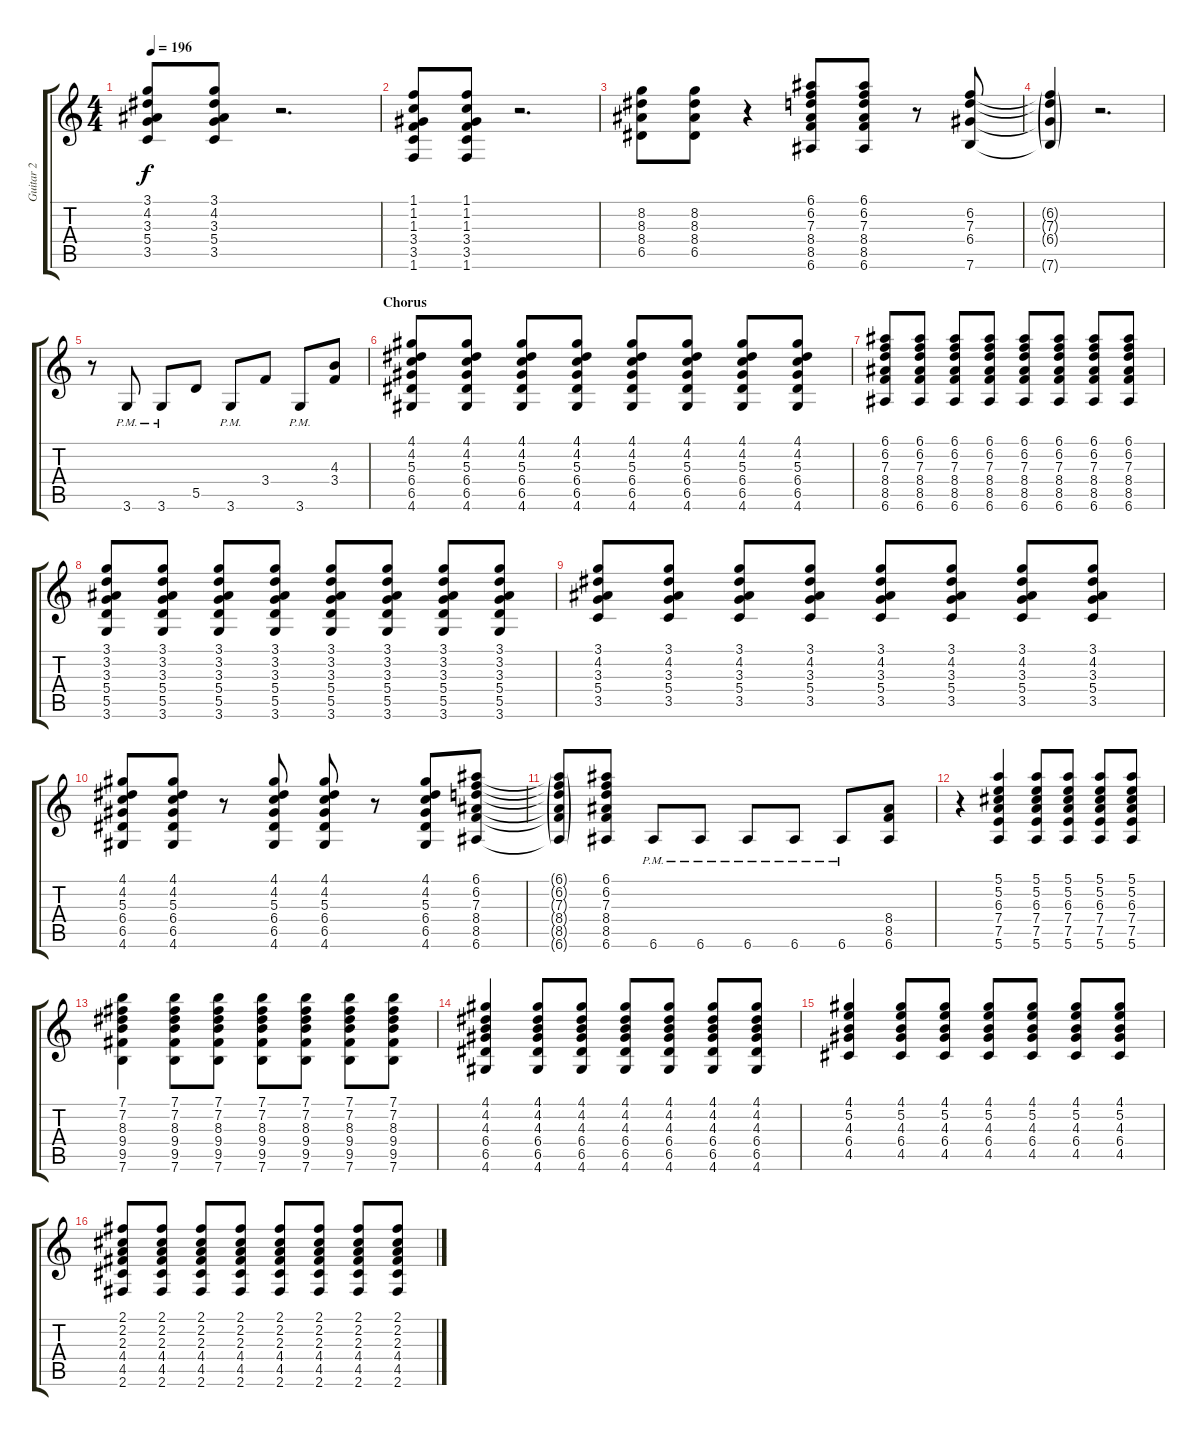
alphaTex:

\track ("Guitar 2" "Guitar 2") {instrument distortionguitar}
\staff {score tabs}
\tuning (E4 B3 G3 D3 A2 E2) {hide}
\ts (4 4)
\tempo 196
\clef g2
\ks c
(3.1 4.2 3.3 5.4 3.5).8{dy f} (3.1 4.2 3.3 5.4 3.5).8 r.2{d} |
(1.1 1.2 1.3 3.4 3.5 1.6).8 (1.1 1.2 1.3 3.4 3.5 1.6).8 r.2{d} |
(8.2 8.3 8.4 6.5).8 (8.2 8.3 8.4 6.5).8 r.4 (6.1 6.2 7.3 8.4 8.5 6.6).8 (6.1 6.2 7.3 8.4 8.5 6.6).8 r.8 (6.2 7.3 6.4 7.6).8 |
(6.2{g t} 7.3{g t} 6.4{g t} 7.6{g t}).4 r.2{d} |
r.8 3.6{pm}.8 3.6{pm}.8 5.5.8 3.6{pm}.8 3.4.8 3.6{pm}.8 (4.3 3.4).8 |
\section ("" "Chorus")
(4.1 4.2 5.3 6.4 6.5 4.6).8 (4.1 4.2 5.3 6.4 6.5 4.6).8 (4.1 4.2 5.3 6.4 6.5 4.6).8 (4.1 4.2 5.3 6.4 6.5 4.6).8 (4.1 4.2 5.3 6.4 6.5 4.6).8 (4.1 4.2 5.3 6.4 6.5 4.6).8 (4.1 4.2 5.3 6.4 6.5 4.6).8 (4.1 4.2 5.3 6.4 6.5 4.6).8 |
(6.1 6.2 7.3 8.4 8.5 6.6).8 (6.1 6.2 7.3 8.4 8.5 6.6).8 (6.1 6.2 7.3 8.4 8.5 6.6).8 (6.1 6.2 7.3 8.4 8.5 6.6).8 (6.1 6.2 7.3 8.4 8.5 6.6).8 (6.1 6.2 7.3 8.4 8.5 6.6).8 (6.1 6.2 7.3 8.4 8.5 6.6).8 (6.1 6.2 7.3 8.4 8.5 6.6).8 |
(3.1 3.2 3.3 5.4 5.5 3.6).8 (3.1 3.2 3.3 5.4 5.5 3.6).8 (3.1 3.2 3.3 5.4 5.5 3.6).8 (3.1 3.2 3.3 5.4 5.5 3.6).8 (3.1 3.2 3.3 5.4 5.5 3.6).8 (3.1 3.2 3.3 5.4 5.5 3.6).8 (3.1 3.2 3.3 5.4 5.5 3.6).8 (3.1 3.2 3.3 5.4 5.5 3.6).8 |
(3.1 4.2 3.3 5.4 3.5).8 (3.1 4.2 3.3 5.4 3.5).8 (3.1 4.2 3.3 5.4 3.5).8 (3.1 4.2 3.3 5.4 3.5).8 (3.1 4.2 3.3 5.4 3.5).8 (3.1 4.2 3.3 5.4 3.5).8 (3.1 4.2 3.3 5.4 3.5).8 (3.1 4.2 3.3 5.4 3.5).8 |
(4.1 4.2 5.3 6.4 6.5 4.6).8 (4.1 4.2 5.3 6.4 6.5 4.6).8 r.8 (4.1 4.2 5.3 6.4 6.5 4.6).8 (4.1 4.2 5.3 6.4 6.5 4.6).8 r.8 (4.1 4.2 5.3 6.4 6.5 4.6).8 (6.1 6.2 7.3 8.4 8.5 6.6).8 |
(6.1{g t} 6.2{g t} 7.3{g t} 8.4{g t} 8.5{g t} 6.6{g t}).8 (6.1 6.2 7.3 8.4 8.5 6.6).8 6.6{pm}.8 6.6{pm}.8 6.6{pm}.8 6.6{pm}.8 6.6{pm}.8 (8.4 8.5 6.6).8 |
r.4 (5.1 5.2 6.3 7.4 7.5 5.6).4 (5.1 5.2 6.3 7.4 7.5 5.6).8 (5.1 5.2 6.3 7.4 7.5 5.6).8 (5.1 5.2 6.3 7.4 7.5 5.6).8 (5.1 5.2 6.3 7.4 7.5 5.6).8 |
(7.1 7.2 8.3 9.4 9.5 7.6).4 (7.1 7.2 8.3 9.4 9.5 7.6).8 (7.1 7.2 8.3 9.4 9.5 7.6).8 (7.1 7.2 8.3 9.4 9.5 7.6).8 (7.1 7.2 8.3 9.4 9.5 7.6).8 (7.1 7.2 8.3 9.4 9.5 7.6).8 (7.1 7.2 8.3 9.4 9.5 7.6).8 |
(4.1 4.2 4.3 6.4 6.5 4.6).4 (4.1 4.2 4.3 6.4 6.5 4.6).8 (4.1 4.2 4.3 6.4 6.5 4.6).8 (4.1 4.2 4.3 6.4 6.5 4.6).8 (4.1 4.2 4.3 6.4 6.5 4.6).8 (4.1 4.2 4.3 6.4 6.5 4.6).8 (4.1 4.2 4.3 6.4 6.5 4.6).8 |
(4.1 5.2 4.3 6.4 4.5).4 (4.1 5.2 4.3 6.4 4.5).8 (4.1 5.2 4.3 6.4 4.5).8 (4.1 5.2 4.3 6.4 4.5).8 (4.1 5.2 4.3 6.4 4.5).8 (4.1 5.2 4.3 6.4 4.5).8 (4.1 5.2 4.3 6.4 4.5).8 |
(2.1 2.2 2.3 4.4 4.5 2.6).8 (2.1 2.2 2.3 4.4 4.5 2.6).8 (2.1 2.2 2.3 4.4 4.5 2.6).8 (2.1 2.2 2.3 4.4 4.5 2.6).8 (2.1 2.2 2.3 4.4 4.5 2.6).8 (2.1 2.2 2.3 4.4 4.5 2.6).8 (2.1 2.2 2.3 4.4 4.5 2.6).8 (2.1 2.2 2.3 4.4 4.5 2.6).8
